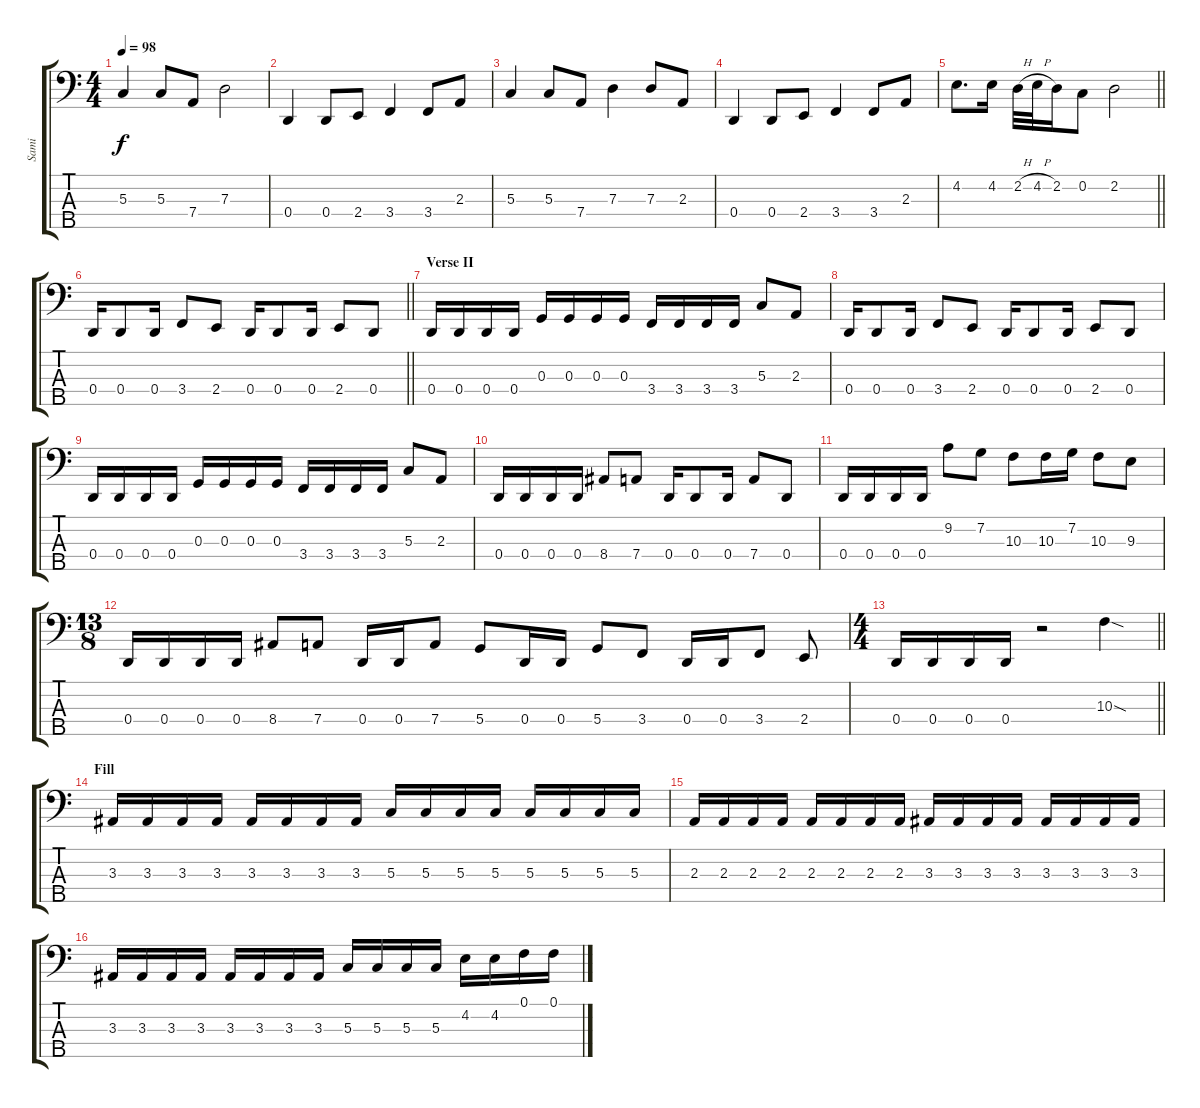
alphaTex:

\track ("Sami" "Sami") {instrument electricbassfinger}
\staff {score tabs}
\tuning (F2 C2 G1 D1 A0) {hide}
\ts (4 4)
\tempo 98
\clef f4
\ks c
5.3.4{dy f} 5.3.8 7.4.8 7.3.2 |
0.4.4 0.4.8 2.4.8 3.4.4 3.4.8 2.3.8 |
5.3.4 5.3.8 7.4.8 7.3.4 7.3.8 2.3.8 |
0.4.4 0.4.8 2.4.8 3.4.4 3.4.8 2.3.8 |
\barLineRight lightlight
4.2.8{d volume 14} 4.2.16 2.2{h}.32 4.2{h}.32 2.2.16 0.2.8 2.2.2 |
\section ("" "")
\barLineRight lightlight
0.4.16{volume 16} 0.4.8 0.4.16 3.4.8 2.4.8 0.4.16 0.4.8 0.4.16 2.4.8 0.4.8 |
\section ("" "Verse II")
0.4.16 0.4.16 0.4.16 0.4.16 0.3.16 0.3.16 0.3.16 0.3.16 3.4.16 3.4.16 3.4.16 3.4.16 5.3.8 2.3.8 |
0.4.16 0.4.8 0.4.16 3.4.8 2.4.8 0.4.16 0.4.8 0.4.16 2.4.8 0.4.8 |
0.4.16 0.4.16 0.4.16 0.4.16 0.3.16 0.3.16 0.3.16 0.3.16 3.4.16 3.4.16 3.4.16 3.4.16 5.3.8 2.3.8 |
0.4.16 0.4.16 0.4.16 0.4.16 8.4.8 7.4.8 0.4.16 0.4.8 0.4.16 7.4.8 0.4.8 |
0.4.16 0.4.16 0.4.16 0.4.16 9.2.8{volume 12} 7.2.8 10.3.8 10.3.16 7.2.16 10.3.8 9.3.8 |
\ts (13 8)
0.4.16{volume 16} 0.4.16 0.4.16 0.4.16 8.4.8 7.4.8 0.4.16 0.4.16 7.4.8 5.4.8 0.4.16 0.4.16 5.4.8 3.4.8 0.4.16 0.4.16 3.4.8 2.4.8 |
\ts (4 4)
\barLineRight lightlight
0.4.16 0.4.16 0.4.16 0.4.16 r.2 10.3{sod}.4{volume 14} |
\section ("" "Fill")
3.3.16{volume 16} 3.3.16 3.3.16 3.3.16 3.3.16 3.3.16 3.3.16 3.3.16 5.3.16 5.3.16 5.3.16 5.3.16 5.3.16 5.3.16 5.3.16 5.3.16 |
2.3.16 2.3.16 2.3.16 2.3.16 2.3.16 2.3.16 2.3.16 2.3.16 3.3.16 3.3.16 3.3.16 3.3.16 3.3.16 3.3.16 3.3.16 3.3.16 |
3.3.16 3.3.16 3.3.16 3.3.16 3.3.16 3.3.16 3.3.16 3.3.16 5.3.16 5.3.16 5.3.16 5.3.16 4.2.16{volume 14} 4.2.16 0.1.16 0.1.16
